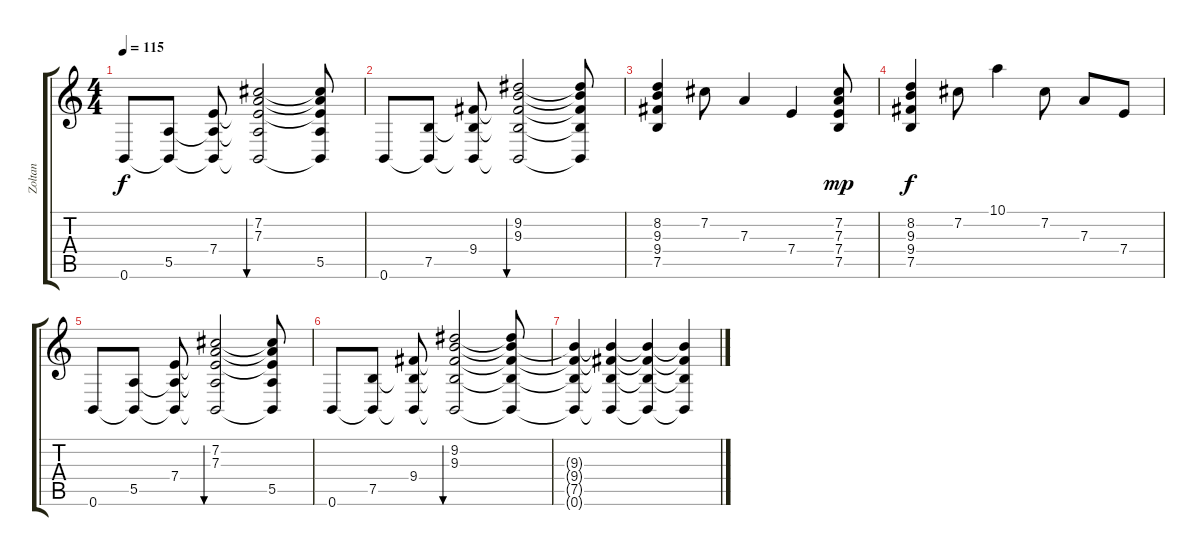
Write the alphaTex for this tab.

\track ("Zoltan" "Zoltan") {instrument distortionguitar}
\staff {score tabs}
\tuning (B3 Gb3 D3 A2 E2 B1) {hide}
\ts (4 4)
\tempo 115
\clef g2
\ks c
0.6.8{dy f} (5.5 0.6{t}).8 (7.4 5.5{t} 0.6{t}).8 (7.2 7.3 7.4{t} 5.5{t} 0.6{t}).2{bu 60} (7.2{t} 7.3{t} 7.4{t} 5.5 0.6{t}).8 |
0.6.8 (7.5 0.6{t}).8 (9.4 7.5{t} 0.6{t}).8 (9.2 9.3 9.4{t} 7.5{t} 0.6{t}).2{bu 60} (9.2{t} 9.3{t} 9.4{t} 7.5{t} 0.6{t}).8 |
(8.2 9.3 9.4 7.5).4{instrument acousticguitarsteel} 7.2.8 7.3.4 7.4.4 (7.2 7.3 7.4 7.5).8{dy mp} |
(8.2 9.3 9.4 7.5).4{dy f} 7.2.8 10.1.4 7.2.8 7.3.8 7.4.8 |
0.6.8 (5.5 0.6{t}).8 (7.4 5.5{t} 0.6{t}).8 (7.2 7.3 7.4{t} 5.5{t} 0.6{t}).2{bu 60} (7.2{t} 7.3{t} 7.4{t} 5.5 0.6{t}).8 |
0.6.8 (7.5 0.6{t}).8 (9.4 7.5{t} 0.6{t}).8 (9.2 9.3 9.4{t} 7.5{t} 0.6{t}).2{bu 60} (9.2{t} 9.3{t} 9.4{t} 7.5{t} 0.6{t}).8 |
(9.3{t} 9.4{t} 7.5{t} 0.6{t}).4 (9.3{t} 9.4{t} 7.5{t} 0.6{t}).4 (9.3{t} 9.4{t} 7.5{t} 0.6{t}).4 (9.3{t} 9.4{t} 7.5{t} 0.6{t}).4
